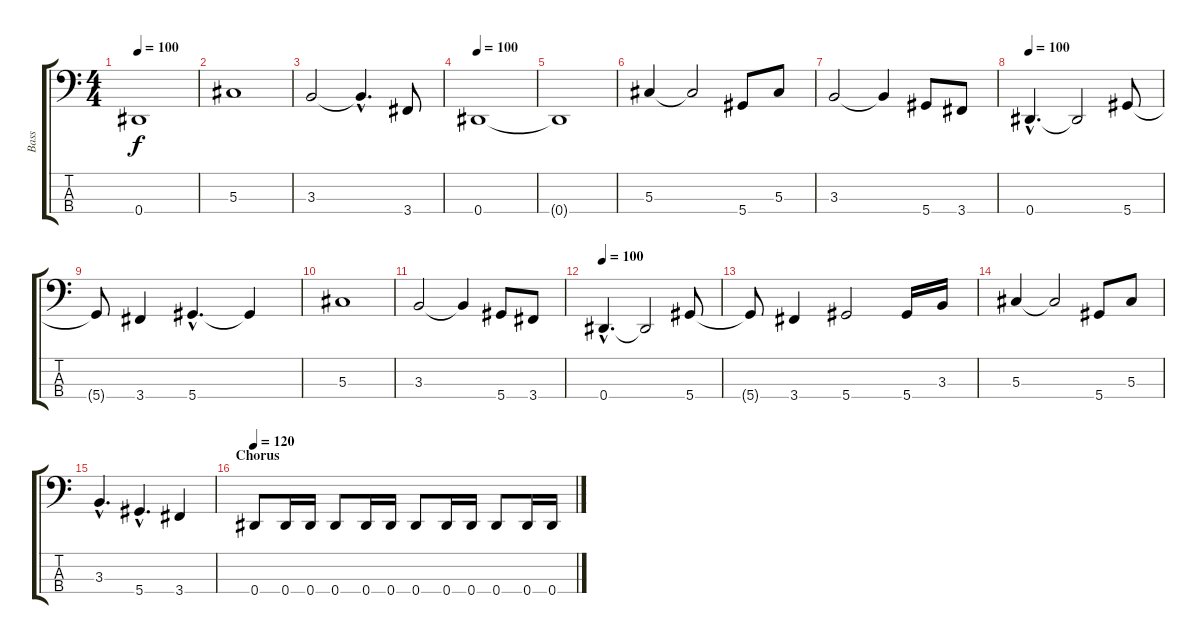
\track ("Bass" "Bass") {instrument electricbassfinger}
\staff {score tabs}
\tuning (Gb2 Db2 Ab1 Eb1) {hide}
\ts (4 4)
\tempo 100
\clef f4
\ks c
0.4{t}.1{dy f} |
5.3.1 |
3.3.2 3.3{hac t}.4{d} 3.4.8 |
\tempo 100
0.4.1 |
0.4{t}.1 |
5.3.4 5.3{t}.2 5.4.8 5.3.8 |
3.3.2 3.3{t}.4 5.4.8 3.4.8 |
\tempo 100
0.4{hac}.4{d} 0.4{t}.2 5.4.8 |
5.4{t}.8 3.4.4 5.4{hac}.4{d} 5.4{t}.4 |
5.3.1 |
3.3.2 3.3{t}.4 5.4.8 3.4.8 |
\tempo 100
0.4{hac}.4{d} 0.4{t}.2 5.4.8 |
5.4{t}.8 3.4.4 5.4.2 5.4.16 3.3.16 |
5.3.4 5.3{t}.2 5.4.8 5.3.8 |
3.3{hac}.4{d} 5.4{hac}.4{d} 3.4.4 |
\section ("" "Chorus")
\tempo 120
0.4.8 0.4.16 0.4.16 0.4.8 0.4.16 0.4.16 0.4.8 0.4.16 0.4.16 0.4.8 0.4.16 0.4.16
